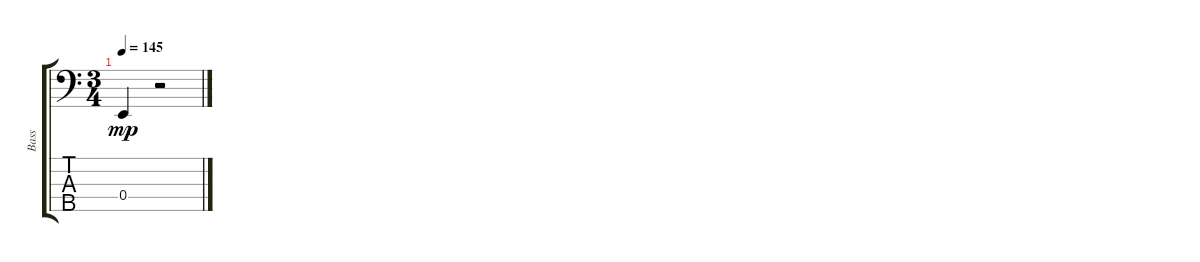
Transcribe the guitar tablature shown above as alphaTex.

\track ("Bass" "Bass") {instrument electricbassfinger}
\staff {score tabs}
\tuning (G2 D2 A1 E1 B0) {hide}
\ts (3 4)
\tempo 145
\clef f4
\ks c
0.4.4{dy mp} r.2
